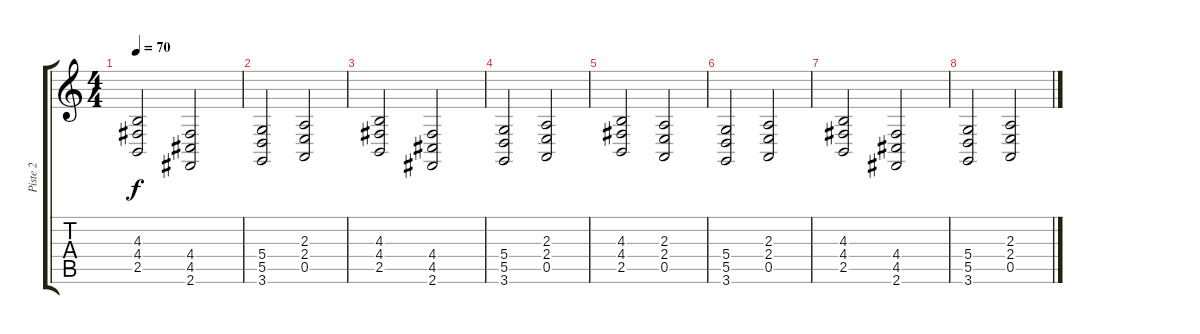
\track ("Piste 2" "Piste 2") {instrument stringensemble1}
\staff {score tabs}
\tuning (E4 B3 G3 D3 A2 E2) {hide}
\ts (4 4)
\tempo 70
\clef g2
\ks c
(4.3 4.4 2.5).2{dy f} (4.4 4.5 2.6).2 |
(5.4 5.5 3.6).2 (2.3 2.4 0.5).2 |
(4.3 4.4 2.5).2 (4.4 4.5 2.6).2 |
(5.4 5.5 3.6).2 (2.3 2.4 0.5).2 |
(4.3 4.4 2.5).2 (2.3 2.4 0.5).2 |
(5.4 5.5 3.6).2 (2.3 2.4 0.5).2 |
(4.3 4.4 2.5).2 (4.4 4.5 2.6).2 |
(5.4 5.5 3.6).2 (2.3 2.4 0.5).2
